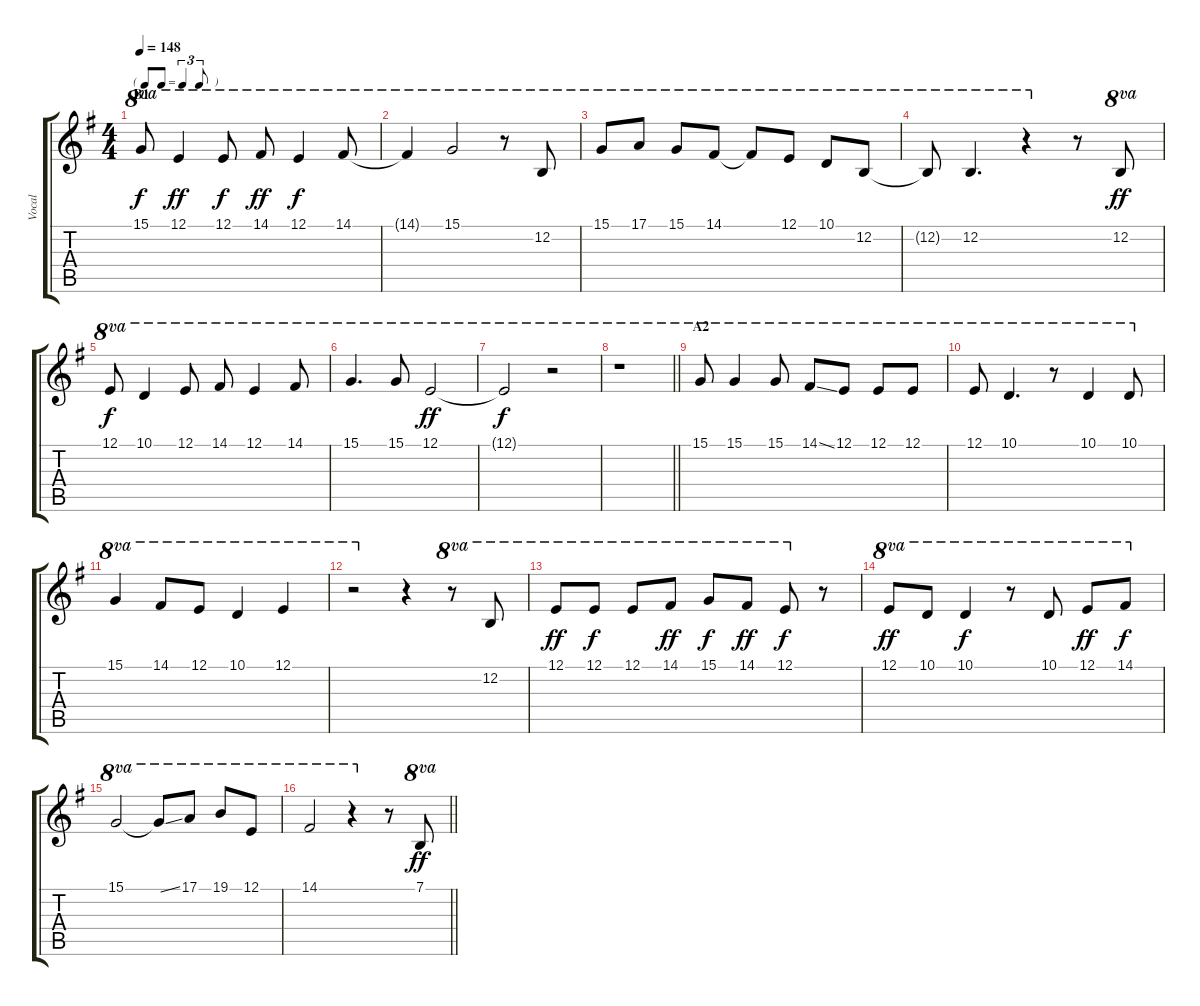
\track ("Vocal" "Vocal") {instrument altosax}
\staff {score tabs}
\tuning (E4 B3 G3 D3 A2 E2) {hide}
\ts (4 4)
\tf triplet8th
\section ("" "B1")
\tempo 148
\clef g2
\ks g
15.1.8{ot 8va dy f} 12.1.4{ot 8va dy ff} 12.1.8{ot 8va dy f} 14.1.8{ot 8va dy ff} 12.1.4{ot 8va dy f} 14.1.8{ot 8va} |
14.1{t}.4{ot 8va} 15.1.2{ot 8va} r.8{ot 8va} 12.2.8{ot 8va} |
15.1.8{ot 8va} 17.1.8{ot 8va} 15.1.8{ot 8va} 14.1.8{ot 8va} 14.1{t}.8{ot 8va} 12.1.8{ot 8va} 10.1.8{ot 8va} 12.2.8{ot 8va} |
12.2{t}.8{ot 8va} 12.2.4{d ot 8va} r.4{ot 8va} r.8 12.2.8{ot 8va dy ff} |
12.1.8{ot 8va dy f} 10.1.4{ot 8va} 12.1.8{ot 8va} 14.1.8{ot 8va} 12.1.4{ot 8va} 14.1.8{ot 8va} |
15.1.4{d ot 8va} 15.1.8{ot 8va} 12.1.2{ot 8va dy ff} |
12.1{t}.2{ot 8va dy f} r.2{ot 8va} |
\barLineRight lightlight
r.1{ot 8va} |
\section ("" "A2")
15.1.8{ot 8va} 15.1.4{ot 8va} 15.1.8{ot 8va} 14.1{ss}.8{ot 8va} 12.1.8{ot 8va} 12.1.8{ot 8va} 12.1.8{ot 8va} |
12.1.8{ot 8va} 10.1.4{d ot 8va} r.8{ot 8va} 10.1.4{ot 8va} 10.1.8{ot 8va} |
15.1.4{ot 8va} 14.1.8{ot 8va} 12.1.8{ot 8va} 10.1.4{ot 8va} 12.1.4{ot 8va} |
r.2{ot 8va} r.4 r.8{ot 8va} 12.2.8{ot 8va} |
12.1.8{ot 8va dy ff} 12.1.8{ot 8va dy f} 12.1.8{ot 8va} 14.1.8{ot 8va dy ff} 15.1.8{ot 8va dy f} 14.1.8{ot 8va dy ff} 12.1.8{ot 8va dy f} r.8 |
12.1.8{ot 8va dy ff} 10.1.8{ot 8va} 10.1.4{ot 8va dy f} r.8{ot 8va} 10.1.8{ot 8va} 12.1.8{ot 8va dy ff} 14.1.8{ot 8va dy f} |
15.1.2{ot 8va} 15.1{ss t}.8{ot 8va} 17.1.8{ot 8va} 19.1.8{ot 8va} 12.1.8{ot 8va} |
\barLineRight lightlight
14.1.2{ot 8va} r.4{ot 8va} r.8 7.1.8{ot 8va dy ff}
